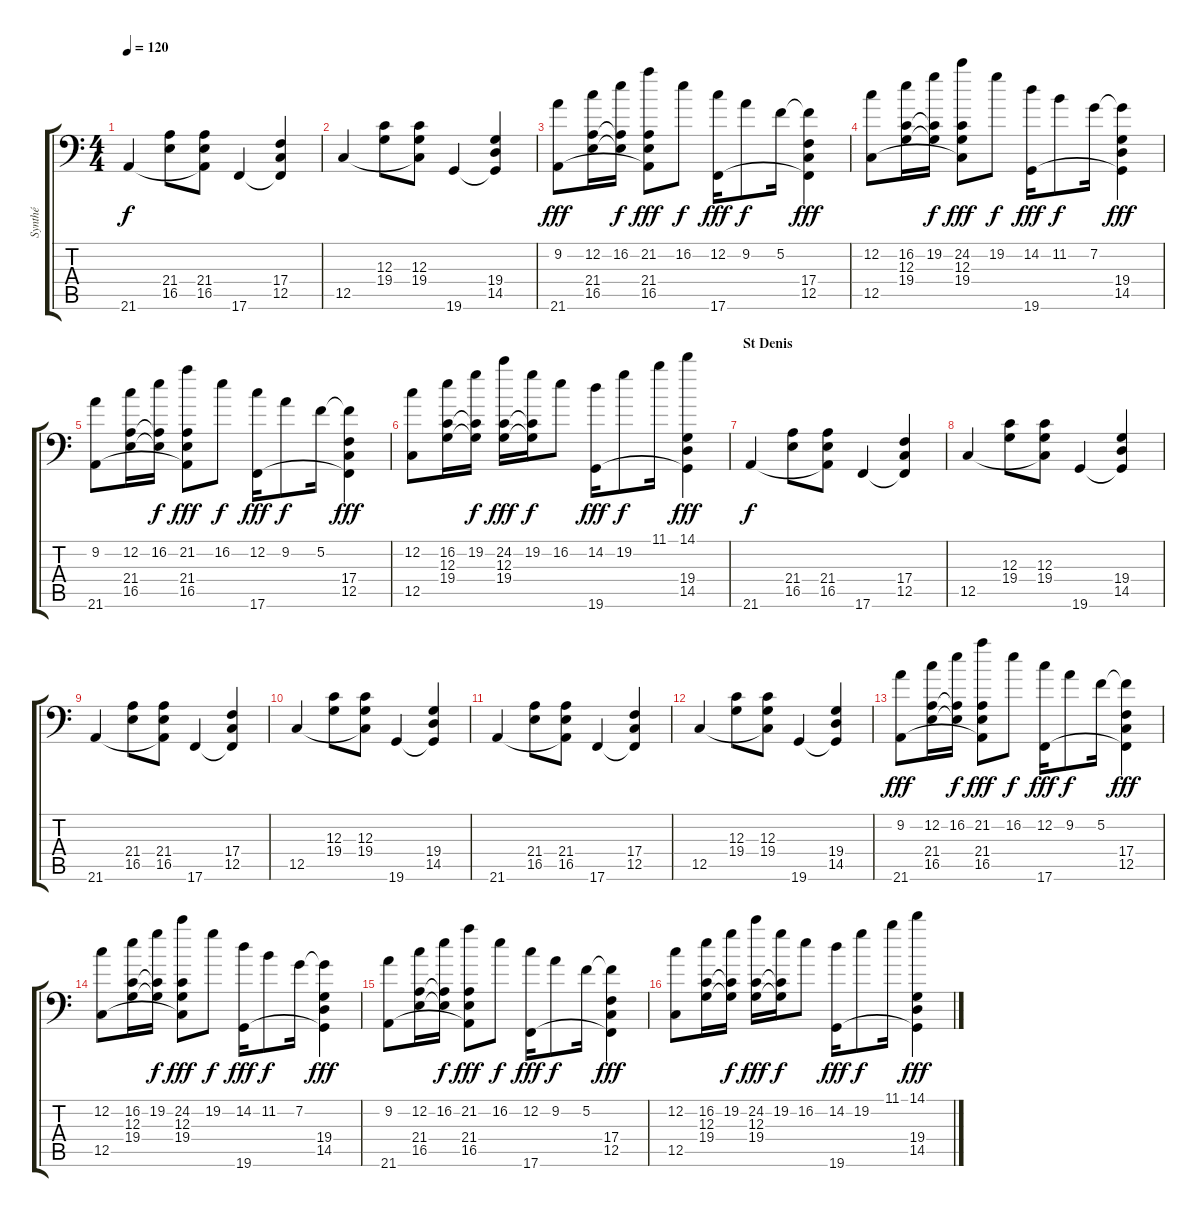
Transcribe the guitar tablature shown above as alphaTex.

\track ("Synthé" "Synthé") {instrument acousticgrandpiano}
\staff {score tabs}
\tuning (C5 C4 C3 C2 C2 C1) {hide}
\ts (4 4)
\tempo 120
\clef f4
\ks c
21.6.4{dy f} (21.4 16.5).8 (21.4 16.5 21.6{t}).8 17.6.4 (17.4 12.5 17.6{t}).4 |
12.5.4 (12.3 19.4).8 (12.3 19.4 12.5{t}).8 19.6.4 (19.4 14.5 19.6{t}).4 |
(9.2 21.6).8{dy fff} (12.2 21.4 16.5).16 (16.2 21.4{t} 16.5{t}).16{dy f} (21.2 21.4 16.5 21.6{t}).8{dy fff} 16.2.8{dy f} (12.2 17.6).16{dy fff} 9.2.8{dy f} 5.2.16 (5.2{t} 17.4 12.5 17.6{t}).4{dy fff} |
(12.2 12.5).8 (16.2 12.3 19.4).16 (19.2 12.3{t} 19.4{t}).16{dy f} (24.2 12.3 19.4 12.5{t}).8{dy fff} 19.2.8{dy f} (14.2 19.6).16{dy fff} 11.2.8{dy f} 7.2.16 (7.2{t} 19.4 14.5 19.6{t}).4{dy fff} |
(9.2 21.6).8 (12.2 21.4 16.5).16 (16.2 21.4{t} 16.5{t}).16{dy f} (21.2 21.4 16.5 21.6{t}).8{dy fff} 16.2.8{dy f} (12.2 17.6).16{dy fff} 9.2.8{dy f} 5.2.16 (5.2{t} 17.4 12.5 17.6{t}).4{dy fff} |
(12.2 12.5).8 (16.2 12.3 19.4).16 (19.2 12.3{t} 19.4{t}).16{dy f} (24.2 12.3 19.4).16{dy fff} (19.2 12.3{t} 19.4{t}).16{dy f} 16.2.8 (14.2 19.6).16{dy fff} 19.2.8{dy f} 11.1.16 (14.1 19.4 14.5 19.6{t}).4{dy fff} |
\section ("" "St Denis")
21.6.4{dy f} (21.4 16.5).8 (21.4 16.5 21.6{t}).8 17.6.4 (17.4 12.5 17.6{t}).4 |
12.5.4 (12.3 19.4).8 (12.3 19.4 12.5{t}).8 19.6.4 (19.4 14.5 19.6{t}).4 |
21.6.4 (21.4 16.5).8 (21.4 16.5 21.6{t}).8 17.6.4 (17.4 12.5 17.6{t}).4 |
12.5.4 (12.3 19.4).8 (12.3 19.4 12.5{t}).8 19.6.4 (19.4 14.5 19.6{t}).4 |
21.6.4 (21.4 16.5).8 (21.4 16.5 21.6{t}).8 17.6.4 (17.4 12.5 17.6{t}).4 |
12.5.4 (12.3 19.4).8 (12.3 19.4 12.5{t}).8 19.6.4 (19.4 14.5 19.6{t}).4 |
(9.2 21.6).8{dy fff} (12.2 21.4 16.5).16 (16.2 21.4{t} 16.5{t}).16{dy f} (21.2 21.4 16.5 21.6{t}).8{dy fff} 16.2.8{dy f} (12.2 17.6).16{dy fff} 9.2.8{dy f} 5.2.16 (5.2{t} 17.4 12.5 17.6{t}).4{dy fff} |
(12.2 12.5).8 (16.2 12.3 19.4).16 (19.2 12.3{t} 19.4{t}).16{dy f} (24.2 12.3 19.4 12.5{t}).8{dy fff} 19.2.8{dy f} (14.2 19.6).16{dy fff} 11.2.8{dy f} 7.2.16 (7.2{t} 19.4 14.5 19.6{t}).4{dy fff} |
(9.2 21.6).8 (12.2 21.4 16.5).16 (16.2 21.4{t} 16.5{t}).16{dy f} (21.2 21.4 16.5 21.6{t}).8{dy fff} 16.2.8{dy f} (12.2 17.6).16{dy fff} 9.2.8{dy f} 5.2.16 (5.2{t} 17.4 12.5 17.6{t}).4{dy fff} |
(12.2 12.5).8 (16.2 12.3 19.4).16 (19.2 12.3{t} 19.4{t}).16{dy f} (24.2 12.3 19.4).16{dy fff} (19.2 12.3{t} 19.4{t}).16{dy f} 16.2.8 (14.2 19.6).16{dy fff} 19.2.8{dy f} 11.1.16 (14.1 19.4 14.5 19.6{t}).4{dy fff}
